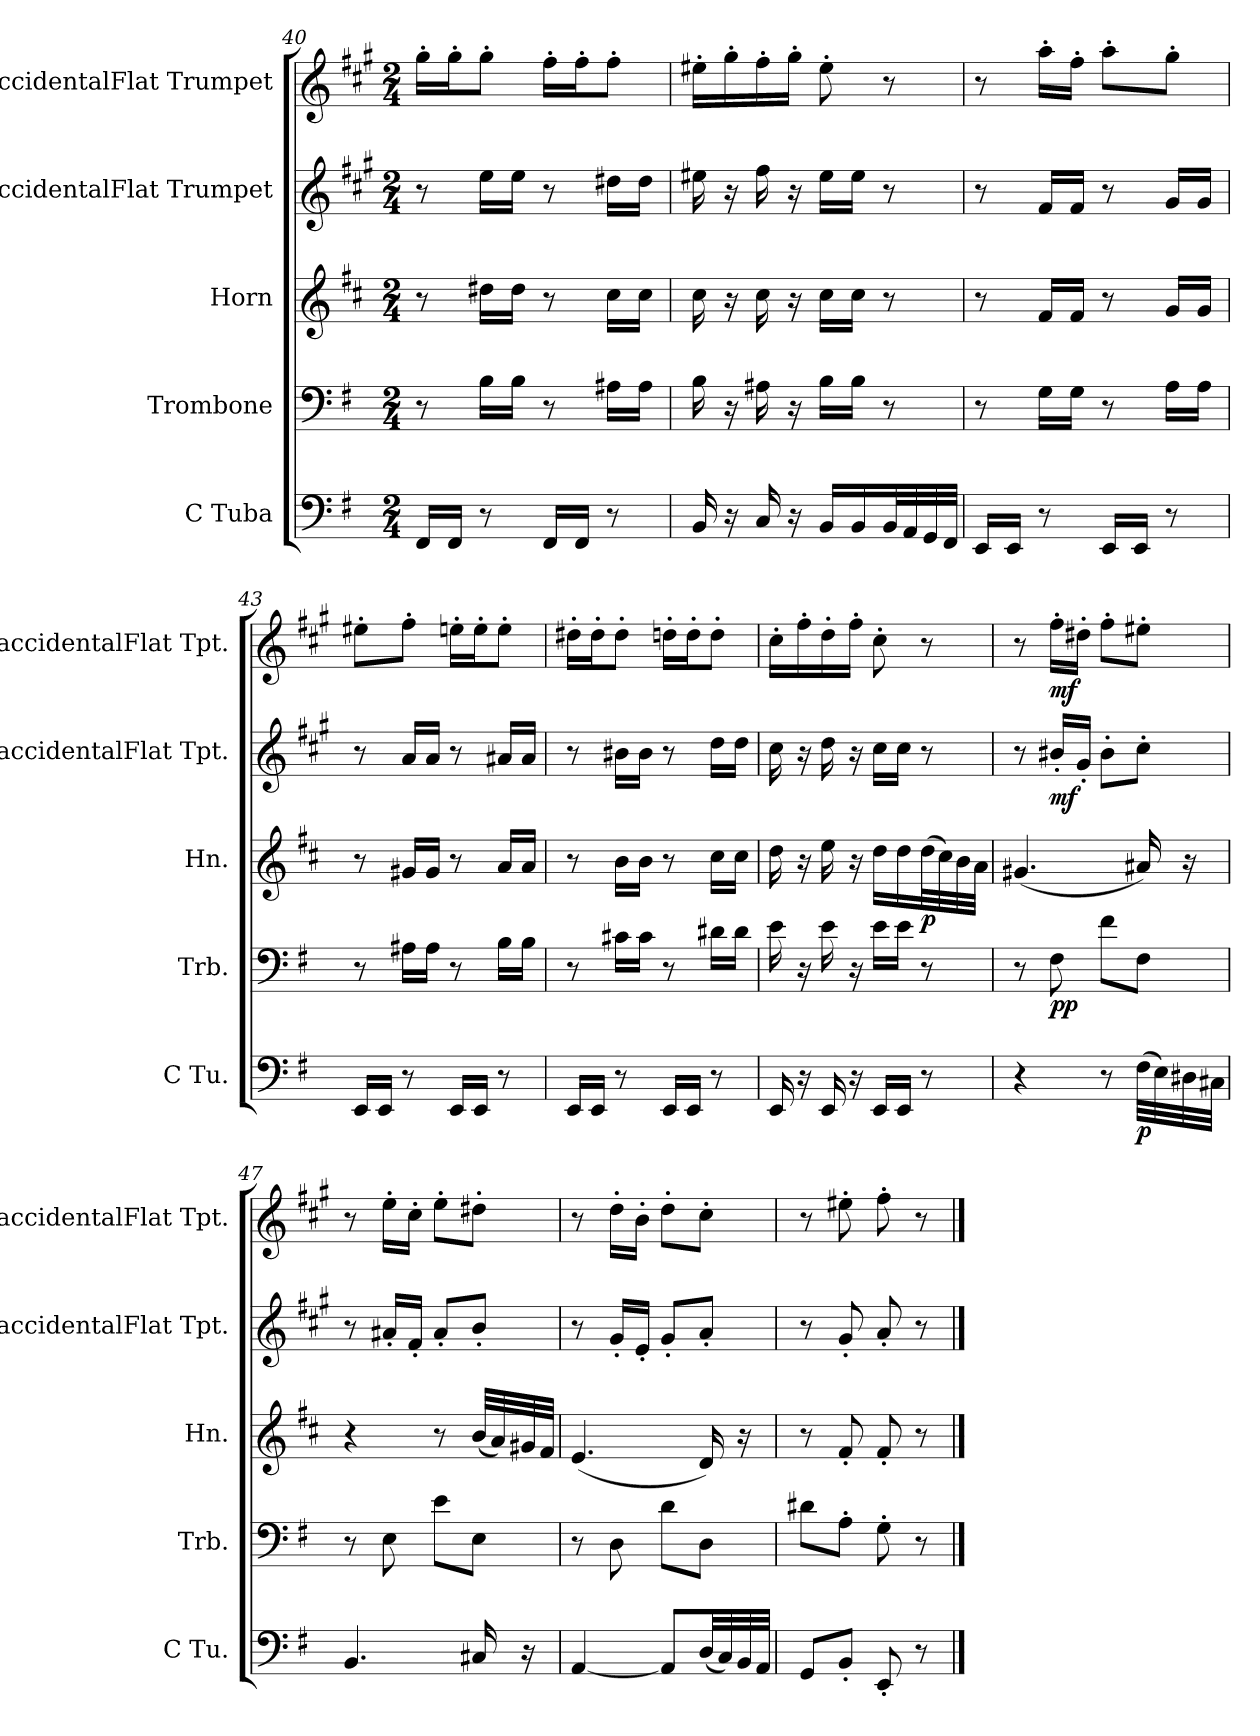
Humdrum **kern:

**kern	**dynam	**kern	**dynam	**kern	**dynam	**kern	**dynam	**kern	**dynam
*part5	*part5	*part4	*part4	*part3	*part3	*part2	*part2	*part1	*part1
*staff5	*staff5	*staff4	*staff4	*staff3	*staff3	*staff2	*staff2	*staff1	*staff1
*I"C Tuba	*	*I"Trombone	*	*I"Horn	*	*I"BaccidentalFlat Trumpet	*	*I"BaccidentalFlat Trumpet	*
*I'C Tu.	*	*I'Trb.	*	*I'Hn.	*	*I'BaccidentalFlat Tpt.	*	*I'BaccidentalFlat Tpt.	*
*clefF4	*	*clefF4	*	*clefG2	*	*clefG2	*	*clefG2	*
*	*	*	*	*ITrd4c7	*	*ITrd1c2	*	*ITrd1c2	*
*k[f#]	*	*k[f#]	*	*k[f#]	*	*k[f#]	*	*k[f#]	*
*M2/4	*	*M2/4	*	*M2/4	*	*M2/4	*	*M2/4	*
=40	=40	=40	=40	=40	=40	=40	=40	=40	=40
16FF#/LL	.	8r	.	8r	.	8r	.	16ff#'\LL	.
16FF#/JJ	.	.	.	.	.	.	.	16ff#'\J	.
8r	.	16B\LL	.	16g#X\LL	.	16dd\LL	.	8ff#'\J	.
.	.	16B\JJ	.	16g#\JJ	.	16dd\JJ	.	.	.
16FF#/LL	.	8r	.	8r	.	8r	.	16ee'\LL	.
16FF#/JJ	.	.	.	.	.	.	.	16ee'\J	.
8r	.	16A#X\LL	.	16f#\LL	.	16cc#X\LL	.	8ee'\J	.
.	.	16A#\JJ	.	16f#\JJ	.	16cc#\JJ	.	.	.
=41	=41	=41	=41	=41	=41	=41	=41	=41	=41
16BB/	.	16B\	.	16f#\	.	16dd#X\	.	16dd#X'\LL	.
16r	.	16r	.	16r	.	16r	.	16ff#'\	.
16C/	.	16A#X\	.	16f#\	.	16ee\	.	16ee'\	.
16r	.	16r	.	16r	.	16r	.	16ff#'\JJ	.
16BB/LL	.	16B\LL	.	16f#\LL	.	16dd#\LL	.	8dd#'\	.
16BB/	.	16B\JJ	.	16f#\JJ	.	16dd#\JJ	.	.	.
32BB/L	.	8r	.	8r	.	8r	.	8r	.
32AA/	.	.	.	.	.	.	.	.	.
32GG/	.	.	.	.	.	.	.	.	.
32FF#/JJJ	.	.	.	.	.	.	.	.	.
!!LO:LB:g=z
=42	=42	=42	=42	=42	=42	=42	=42	=42	=42
16EE/LL	.	8r	.	8r	.	8r	.	8r	.
16EE/JJ	.	.	.	.	.	.	.	.	.
8r	.	16G\LL	.	16B/LL	.	16e/LL	.	16gg'\LL	.
.	.	16G\JJ	.	16B/JJ	.	16e/JJ	.	16ee'\JJ	.
16EE/LL	.	8r	.	8r	.	8r	.	8gg'\L	.
16EE/JJ	.	.	.	.	.	.	.	.	.
8r	.	16A\LL	.	16c/LL	.	16f#/LL	.	8ff#'\J	.
.	.	16A\JJ	.	16c/JJ	.	16f#/JJ	.	.	.
=43	=43	=43	=43	=43	=43	=43	=43	=43	=43
16EE/LL	.	8r	.	8r	.	8r	.	8dd#X'\L	.
16EE/JJ	.	.	.	.	.	.	.	.	.
8r	.	16A#X\LL	.	16c#X/LL	.	16g/LL	.	8ee'\J	.
.	.	16A#\JJ	.	16c#/JJ	.	16g/JJ	.	.	.
16EE/LL	.	8r	.	8r	.	8r	.	16ddn'\LL	.
16EE/JJ	.	.	.	.	.	.	.	16dd'\J	.
8r	.	16B\LL	.	16d/LL	.	16g#X/LL	.	8dd'\J	.
.	.	16B\JJ	.	16d/JJ	.	16g#/JJ	.	.	.
=44	=44	=44	=44	=44	=44	=44	=44	=44	=44
16EE/LL	.	8r	.	8r	.	8r	.	16cc#X'\LL	.
16EE/JJ	.	.	.	.	.	.	.	16cc#'\J	.
8r	.	16c#X\LL	.	16e\LL	.	16a#X\LL	.	8cc#'\J	.
.	.	16c#\JJ	.	16e\JJ	.	16a#\JJ	.	.	.
16EE/LL	.	8r	.	8r	.	8r	.	16ccn'\LL	.
16EE/JJ	.	.	.	.	.	.	.	16cc'\J	.
8r	.	16d#X\LL	.	16f#\LL	.	16cc\LL	.	8cc'\J	.
.	.	16d#\JJ	.	16f#\JJ	.	16cc\JJ	.	.	.
=45	=45	=45	=45	=45	=45	=45	=45	=45	=45
16EE/	.	16e\	.	16g\	.	16b\	.	16b'\LL	.
16r	.	16r	.	16r	.	16r	.	16ee'\	.
16EE/	.	16e\	.	16a\	.	16cc\	.	16cc'\	.
16r	.	16r	.	16r	.	16r	.	16ee'\JJ	.
16EE/LL	.	16e\LL	.	16g\LL	.	16b\LL	.	8b'\	.
16EE/JJ	.	16e\JJ	.	16g\	.	16b\JJ	.	.	.
!	!	!	!	!	!LO:DY:b	!	!	!	!
8r	.	8r	.	(>32g\L	p	8r	.	8r	.
.	.	.	.	32f#\)	.	.	.	.	.
.	.	.	.	32e\	.	.	.	.	.
.	.	.	.	32d\JJJ	.	.	.	.	.
!!LO:PB:g=z
=46	=46	=46	=46	=46	=46	=46	=46	=46	=46
4r	.	8r	.	(<4.c#X/	.	8r	.	8r	.
!	!	!	!LO:DY:b	!	!	!	!LO:DY:b	!	!LO:DY:b
.	.	8F#\	pp	.	.	16a#X'/LL	mf	16ee'\LL	mf
.	.	.	.	.	.	16f#'/JJ	.	16cc#X'\JJ	.
8r	.	8f#\L	.	.	.	8a#'\L	.	8ee'\L	.
!	!LO:DY:b	!	!	!	!	!	!	!	!
(>32F#\LLL	p	8F#\J	.	16d#X/)	.	8b'\J	.	8dd#X'\J	.
32E\)	.	.	.	.	.	.	.	.	.
32D#X\	.	.	.	16r	.	.	.	.	.
32C#X\JJJ	.	.	.	.	.	.	.	.	.
=47	=47	=47	=47	=47	=47	=47	=47	=47	=47
4.BB/	.	8r	.	4r	.	8r	.	8r	.
.	.	8E\	.	.	.	16g#X'/LL	.	16dd'\LL	.
.	.	.	.	.	.	16e'/JJ	.	16b'\JJ	.
.	.	8e\L	.	8r	.	8g#'/L	.	8dd'\L	.
16C#X/	.	8E\J	.	(<32e/LLL	.	8a'/J	.	8cc#X'\J	.
.	.	.	.	32d/)	.	.	.	.	.
16r	.	.	.	32c#X/	.	.	.	.	.
.	.	.	.	32B/JJJ	.	.	.	.	.
=48	=48	=48	=48	=48	=48	=48	=48	=48	=48
[4AA/	.	8r	.	(<4.A/	.	8r	.	8r	.
.	.	8D\	.	.	.	16f#'/LL	.	16cc'\LL	.
.	.	.	.	.	.	16d'/JJ	.	16a'\JJ	.
8AA/L]	.	8d\L	.	.	.	8f#'/L	.	8cc'\L	.
(<32D/LL	.	8D\J	.	16G/)	.	8g'/J	.	8b'\J	.
32C/)	.	.	.	.	.	.	.	.	.
32BB/	.	.	.	16r	.	.	.	.	.
32AA/JJJ	.	.	.	.	.	.	.	.	.
=49	=49	=49	=49	=49	=49	=49	=49	=49	=49
8GG/L	.	8d#X\L	.	8r	.	8r	.	8r	.
8BB'/J	.	8A'\J	.	8B'/	.	8f#'/	.	8dd#X'\	.
8EE'/	.	8G'\	.	8B'/	.	8g'/	.	8ee'\	.
8r	.	8r	.	8r	.	8r	.	8r	.
==	==	==	==	==	==	==	==	==	==
*-	*-	*-	*-	*-	*-	*-	*-	*-	*-
